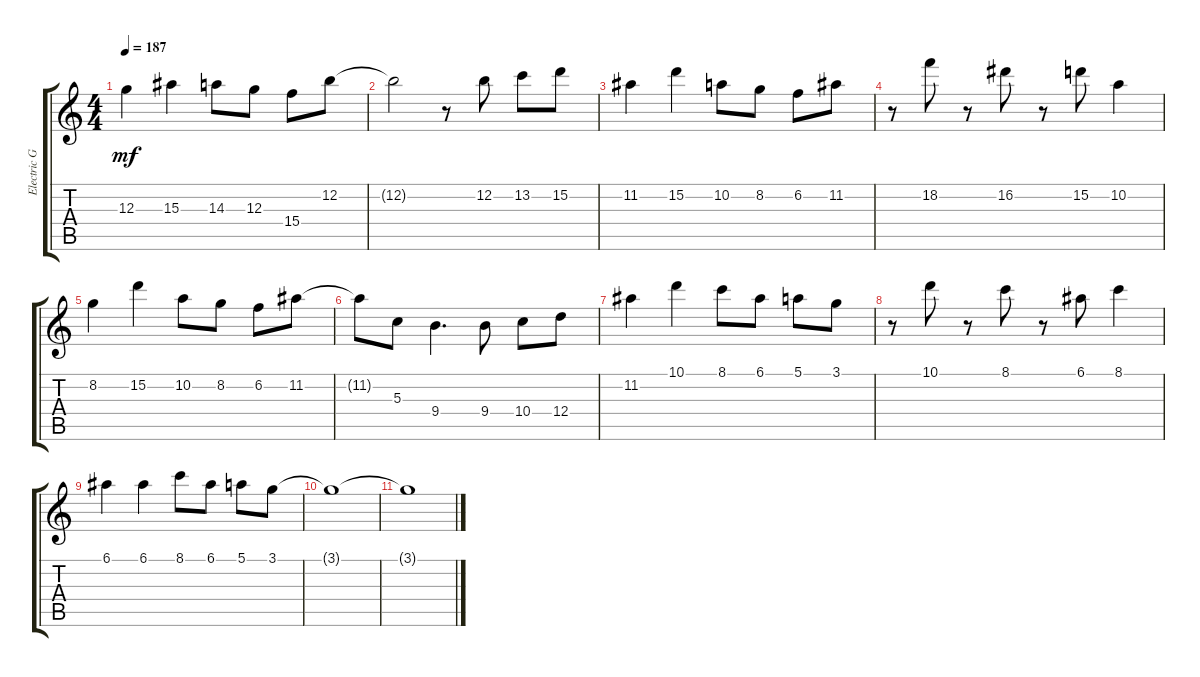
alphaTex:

\track ("Electric Guitar" "Electric G") {instrument overdrivenguitar}
\staff {score tabs}
\tuning (E4 B3 G3 D3 A2 E2) {hide}
\ts (4 4)
\tempo 187
\clef g2
\ks c
12.3.4{dy mf} 15.3.4 14.3.8 12.3.8 15.4.8 12.2.8 |
12.2{t}.2 r.8 12.2.8 13.2.8 15.2.8 |
11.2.4 15.2.4 10.2.8 8.2.8 6.2.8 11.2.8 |
r.8 18.2.8 r.8 16.2.8 r.8 15.2.8 10.2.4 |
8.2.4 15.2.4 10.2.8 8.2.8 6.2.8 11.2.8 |
11.2{t}.8 5.3.8 9.4.4{d} 9.4.8 10.4.8 12.4.8 |
11.2.4 10.1.4 8.1.8 6.1.8 5.1.8 3.1.8 |
r.8 10.1.8 r.8 8.1.8 r.8 6.1.8 8.1.4 |
6.1.4 6.1.4 8.1.8 6.1.8 5.1.8 3.1.8 |
3.1{t}.1 |
3.1{t}.1
